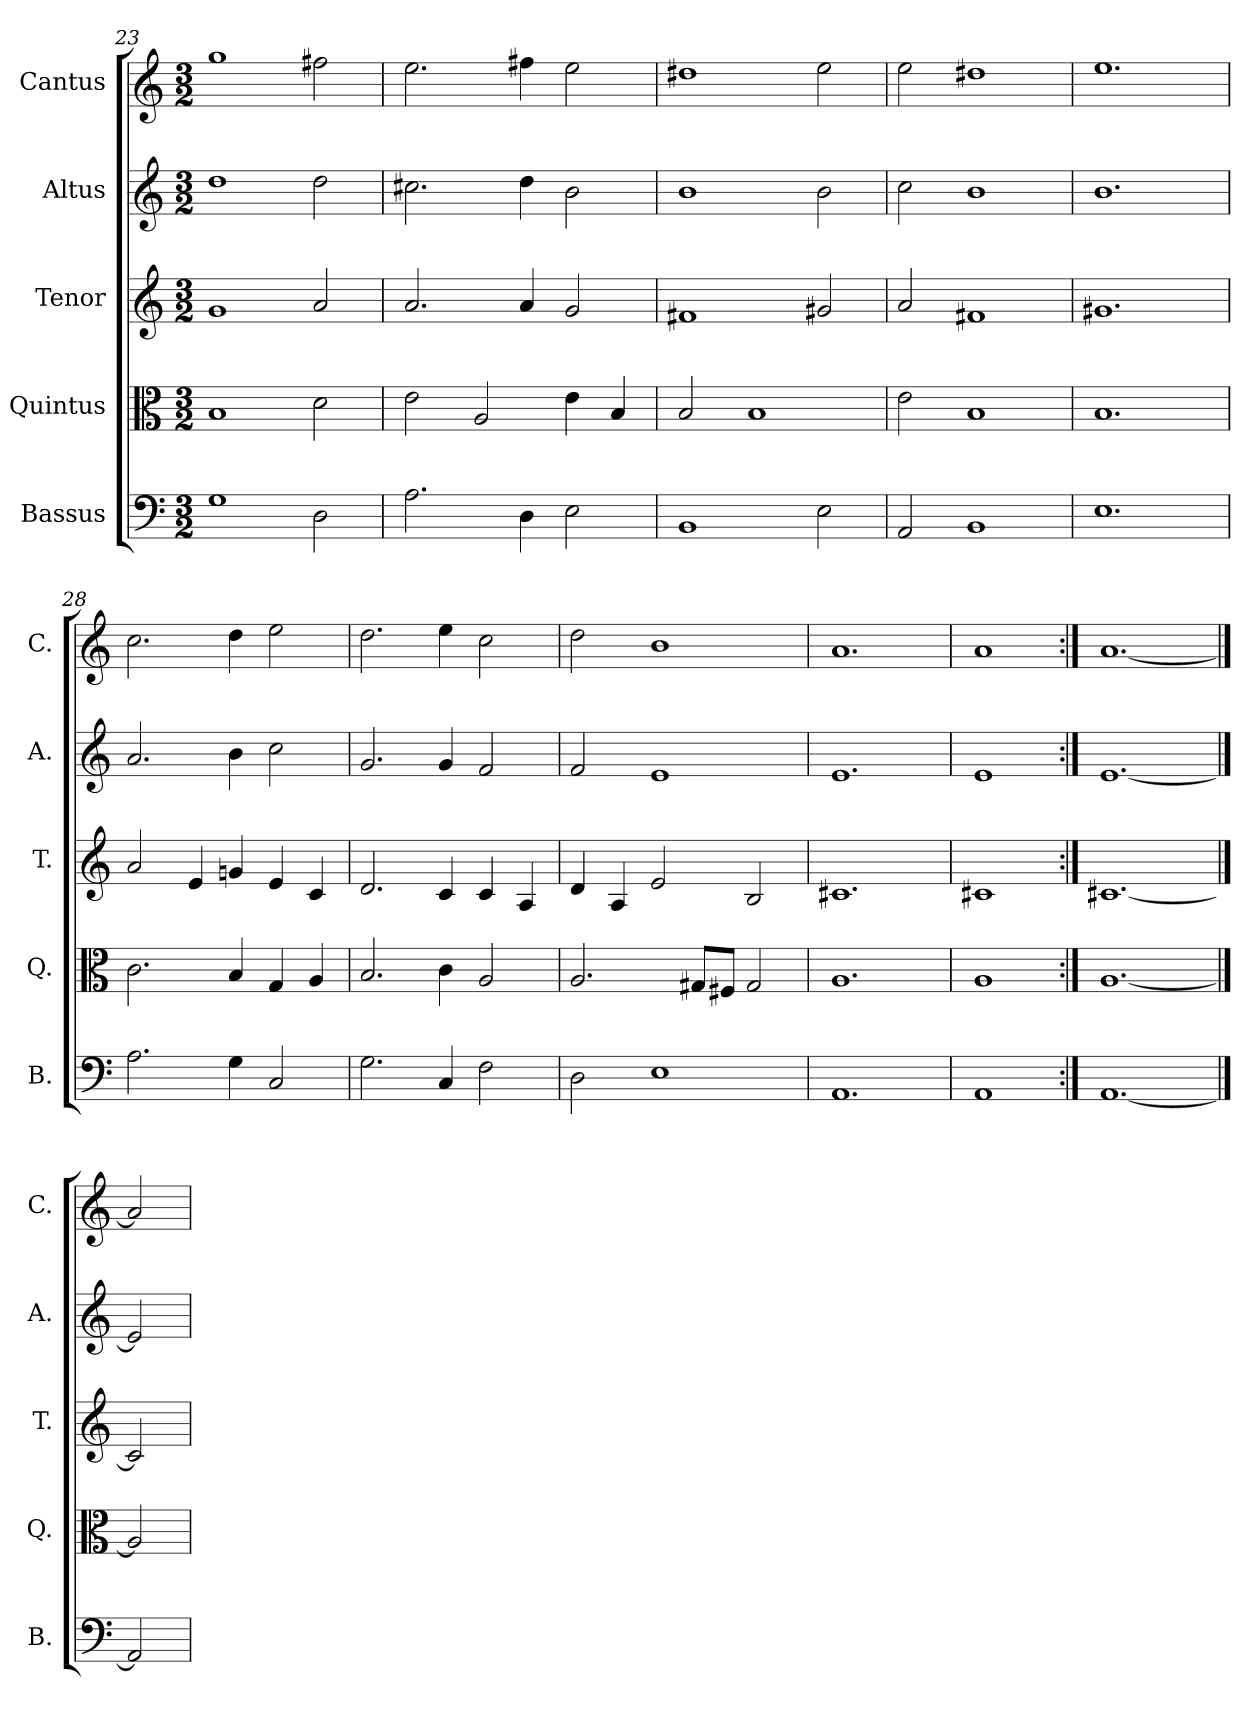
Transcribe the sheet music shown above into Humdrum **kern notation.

**kern	**kern	**kern	**kern	**kern
*part5	*part4	*part3	*part2	*part1
*staff5	*staff4	*staff3	*staff2	*staff1
*I"Bassus	*I"Quintus	*I"Tenor	*I"Altus	*I"Cantus
*I'B.	*I'Q.	*I'T.	*I'A.	*I'C.
!!LO:LB:g=z
*clefF4	*clefC3	*clefG2	*clefG2	*clefG2
*k[]	*k[]	*k[]	*k[]	*k[]
*M3/2	*M3/2	*M3/2	*M3/2	*M3/2
=23	=23	=23	=23	=23
1G	1B	1g	1dd	1gg
2D\	2d\	2a/	2dd\	2ff#X\
=24	=24	=24	=24	=24
2.A\	2e\	2.a/	2.cc#X\	2.ee\
.	2A/	.	.	.
4D\	.	4a/	4dd\	4ff#X\
2E\	4e\	2g/	2b\	2ee\
.	4B/	.	.	.
=25	=25	=25	=25	=25
1BB	2B/	1f#X	1b	1dd#X
.	1B	.	.	.
2E\	.	2g#X/	2b\	2ee\
=26	=26	=26	=26	=26
2AA/	2e\	2a/	2cc\	2ee\
1BB	1B	1f#X	1b	1dd#X
=27	=27	=27	=27	=27
1.E	1.B	1.g#X	1.b	1.ee
=28	=28	=28	=28	=28
2.A\	2.c\	2a/	2.a/	2.cc\
.	.	4e/	.	.
4G\	4B/	4gn/	4b\	4dd\
2C/	4G/	4e/	2cc\	2ee\
.	4A/	4c/	.	.
=29	=29	=29	=29	=29
2.G\	2.B/	2.d/	2.g/	2.dd\
4C/	4c\	4c/	4g/	4ee\
2F\	2A/	4c/	2f/	2cc\
.	.	4A/	.	.
=30	=30	=30	=30	=30
2D\	2.A/	4d/	2f/	2dd\
.	.	4A/	.	.
1E	.	2e/	1e	1b
.	8G#X/L	.	.	.
.	8F#X/J	.	.	.
.	2G#/	2B/	.	.
=31	=31	=31	=31	=31
1.AA	1.A	1.c#X	1.e	1.a
=32	=32	=32	=32	=32
1AA	1A	1c#X	1e	1a
=33:|!	=33:|!	=33:|!	=33:|!	=33:|!
[1.AA	[1.A	[1.c#X	[1.e	[1.a
==34	==34	==34	==34	==34
2AA]	2A]	2c#]	2e]	2a]
=	=	=	=	=
*-	*-	*-	*-	*-
